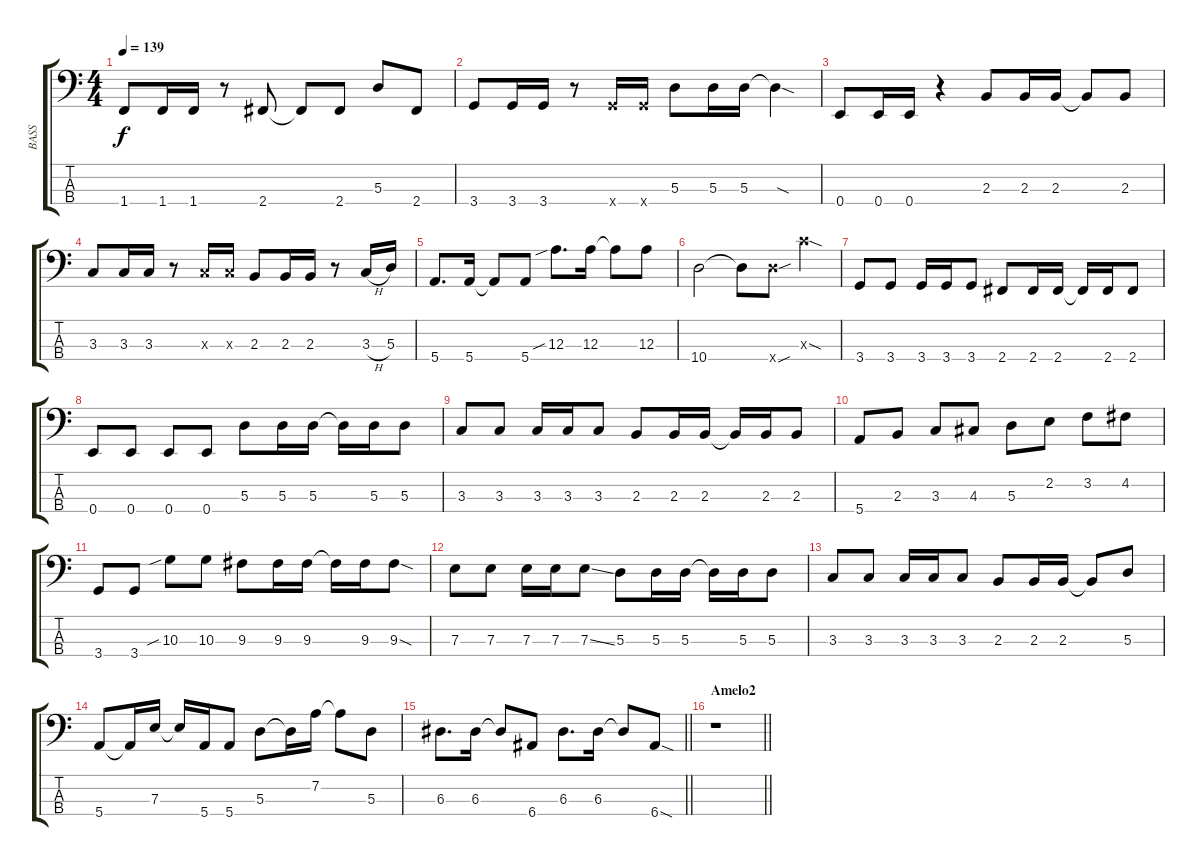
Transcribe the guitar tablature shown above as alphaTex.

\track ("BASS" "BASS") {instrument electricbasspick}
\staff {score tabs}
\tuning (G2 D2 A1 E1) {hide}
\ts (4 4)
\tempo 139
\clef f4
\ks c
1.4.8{dy f} 1.4.16 1.4.16 r.8 2.4.8 2.4{t}.8 2.4.8 5.3.8 2.4.8 |
3.4.8 3.4.16 3.4.16 r.8 3.4{x}.16 3.4{x}.16 5.3.8 5.3.16 5.3.16 5.3{sod t}.4 |
0.4.8 0.4.16 0.4.16 r.4 2.3.8 2.3.16 2.3.16 2.3{t}.8 2.3.8 |
3.3.8 3.3.16 3.3.16 r.8 3.3{x}.16 3.3{x}.16 2.3.8 2.3.16 2.3.16 r.8 3.3{h}.16 5.3.16 |
5.4.8{d} 5.4.16 5.4{t}.8 5.4.8 12.3{sib}.8{d} 12.3.16 12.3{t}.8 12.3.8 |
10.4.2 10.4{t}.8 10.4{sou x}.8 15.3{sod x}.4 |
3.4.8 3.4.8 3.4.16 3.4.16 3.4.8 2.4.8 2.4.16 2.4.16 2.4{t}.16 2.4.16 2.4.8 |
0.4.8 0.4.8 0.4.8 0.4.8 5.3.8 5.3.16 5.3.16 5.3{t}.16 5.3.16 5.3.8 |
3.3.8 3.3.8 3.3.16 3.3.16 3.3.8 2.3.8 2.3.16 2.3.16 2.3{t}.16 2.3.16 2.3.8 |
5.4.8 2.3.8 3.3.8 4.3.8 5.3.8 2.2.8 3.2.8 4.2.8 |
3.4.8 3.4.8 10.3{sib}.8 10.3.8 9.3.8 9.3.16 9.3.16 9.3{t}.16 9.3.16 9.3{sod}.8 |
7.3.8 7.3.8 7.3.16 7.3.16 7.3{ss}.8 5.3.8 5.3.16 5.3.16 5.3{t}.16 5.3.16 5.3.8 |
3.3.8 3.3.8 3.3.16 3.3.16 3.3.8 2.3.8 2.3.16 2.3.16 2.3{t}.8 5.3.8 |
5.4.8 5.4{t}.16 7.3.16 7.3{t}.16 5.4.16 5.4.8 5.3.8 5.3{t}.16 7.2.16 7.2{t}.8 5.3.8 |
\barLineRight lightlight
6.3.8{d} 6.3.16 6.3{t}.8 6.4.8 6.3.8{d} 6.3.16 6.3{t}.8 6.4{sod}.8 |
\section ("" "Amelo2")
\barLineRight lightlight
r.1
